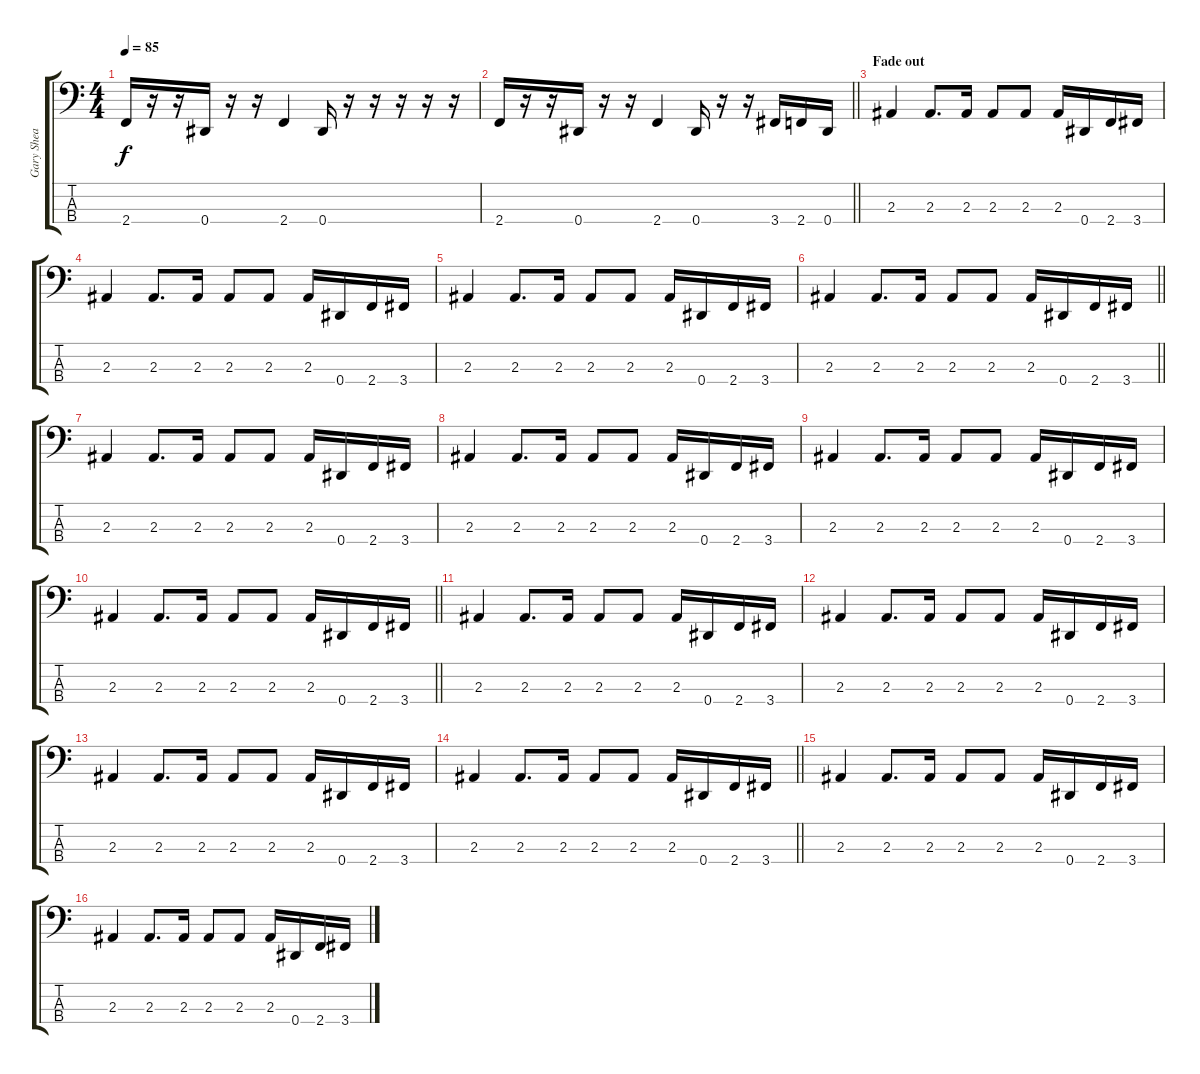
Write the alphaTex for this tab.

\track ("Gary Shea" "Gary Shea") {instrument electricbassfinger}
\staff {score tabs}
\tuning (Gb2 Db2 Ab1 Eb1) {hide}
\ts (4 4)
\tempo 85
\clef f4
\ks c
2.4.16{dy f} r.16 r.16 0.4.16 r.16 r.16 2.4.4 0.4.16 r.16 r.16 r.16 r.16 r.16 |
\barLineRight lightlight
2.4.16 r.16 r.16 0.4.16 r.16 r.16 2.4.4 0.4.16 r.16 r.16 3.4.16 2.4.16 0.4.16 |
\section ("" "Fade out")
2.3.4 2.3.8{d} 2.3.16 2.3.8 2.3.8 2.3.16 0.4.16 2.4.16 3.4.16 |
2.3.4 2.3.8{d} 2.3.16 2.3.8 2.3.8 2.3.16 0.4.16 2.4.16 3.4.16 |
2.3.4 2.3.8{d} 2.3.16 2.3.8 2.3.8 2.3.16 0.4.16 2.4.16 3.4.16 |
\barLineRight lightlight
2.3.4 2.3.8{d} 2.3.16 2.3.8 2.3.8 2.3.16 0.4.16 2.4.16 3.4.16 |
2.3.4 2.3.8{d} 2.3.16 2.3.8 2.3.8 2.3.16 0.4.16 2.4.16 3.4.16 |
2.3.4 2.3.8{d} 2.3.16 2.3.8 2.3.8 2.3.16 0.4.16 2.4.16 3.4.16 |
2.3.4 2.3.8{d} 2.3.16 2.3.8 2.3.8 2.3.16 0.4.16 2.4.16 3.4.16 |
\barLineRight lightlight
2.3.4 2.3.8{d} 2.3.16 2.3.8 2.3.8 2.3.16 0.4.16 2.4.16 3.4.16 |
2.3.4 2.3.8{d} 2.3.16 2.3.8 2.3.8 2.3.16 0.4.16 2.4.16 3.4.16 |
2.3.4 2.3.8{d} 2.3.16 2.3.8 2.3.8 2.3.16 0.4.16 2.4.16 3.4.16 |
2.3.4 2.3.8{d} 2.3.16 2.3.8 2.3.8 2.3.16 0.4.16 2.4.16 3.4.16 |
\barLineRight lightlight
2.3.4 2.3.8{d} 2.3.16 2.3.8 2.3.8 2.3.16 0.4.16 2.4.16 3.4.16 |
2.3.4 2.3.8{d} 2.3.16 2.3.8 2.3.8 2.3.16 0.4.16 2.4.16 3.4.16 |
2.3.4 2.3.8{d} 2.3.16 2.3.8 2.3.8 2.3.16 0.4.16 2.4.16 3.4.16
